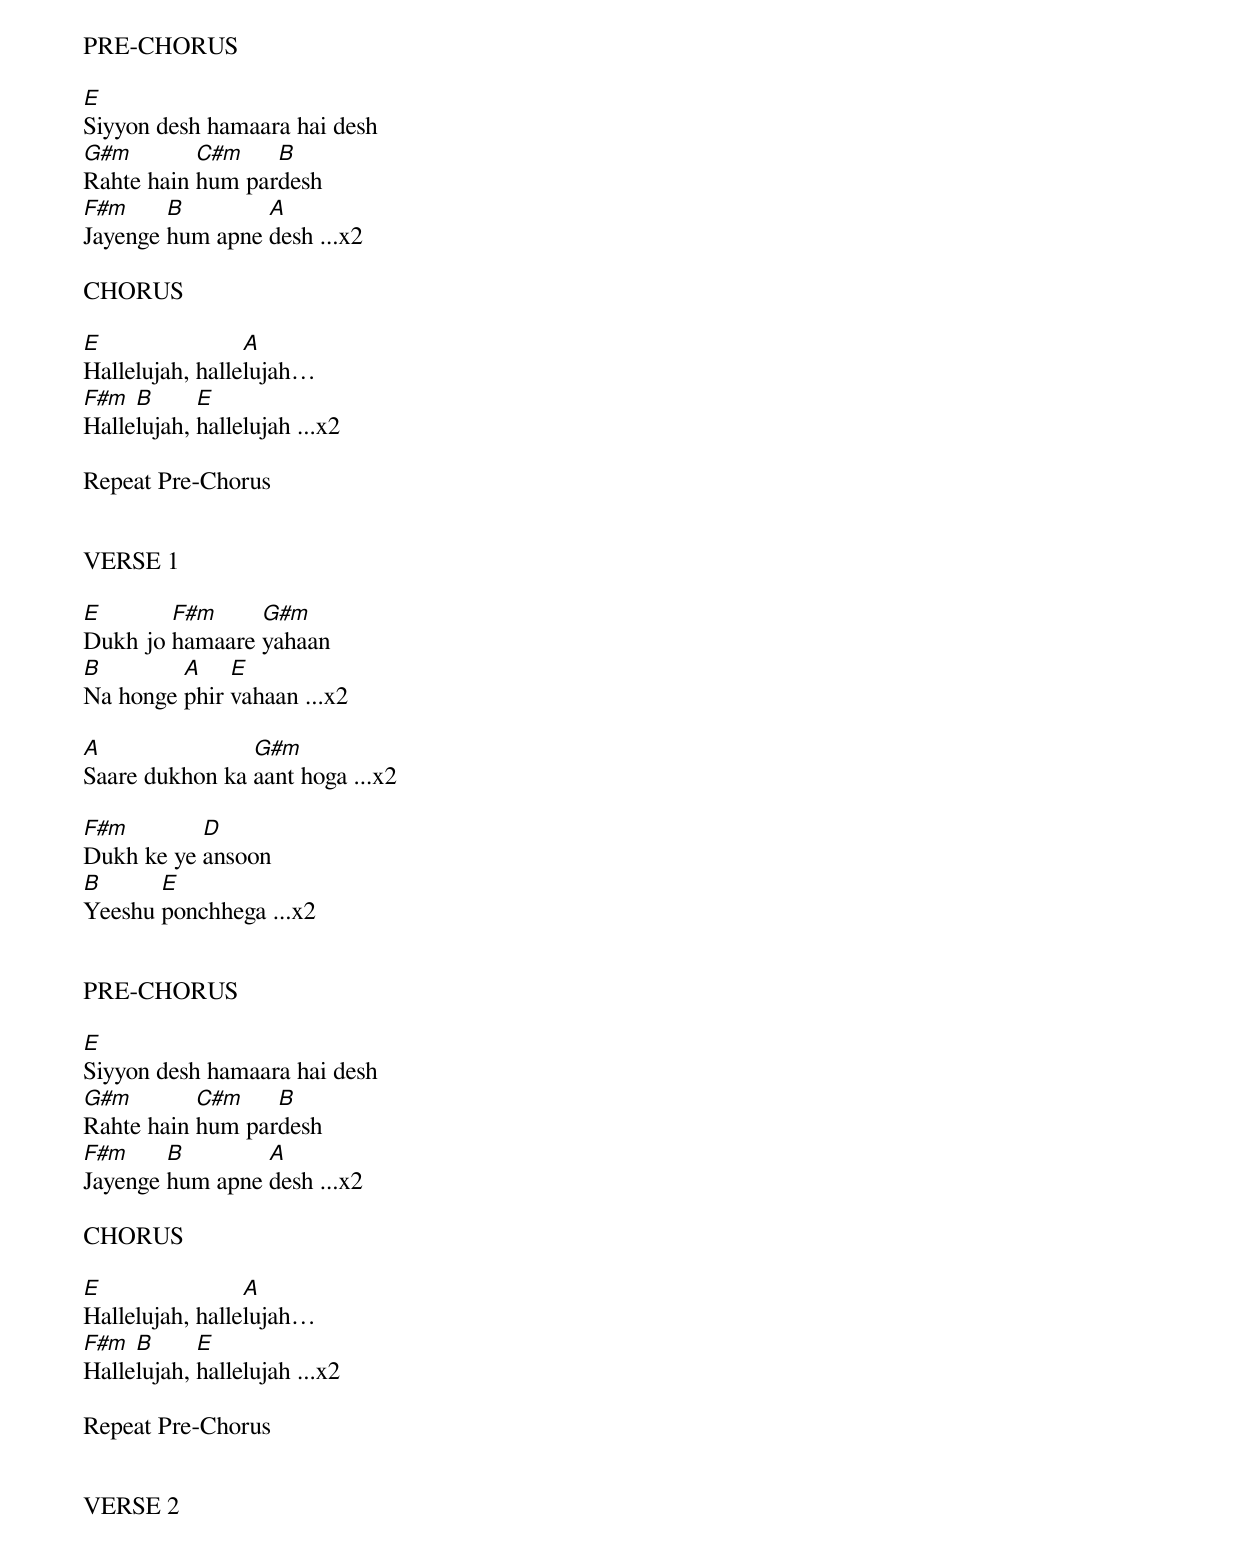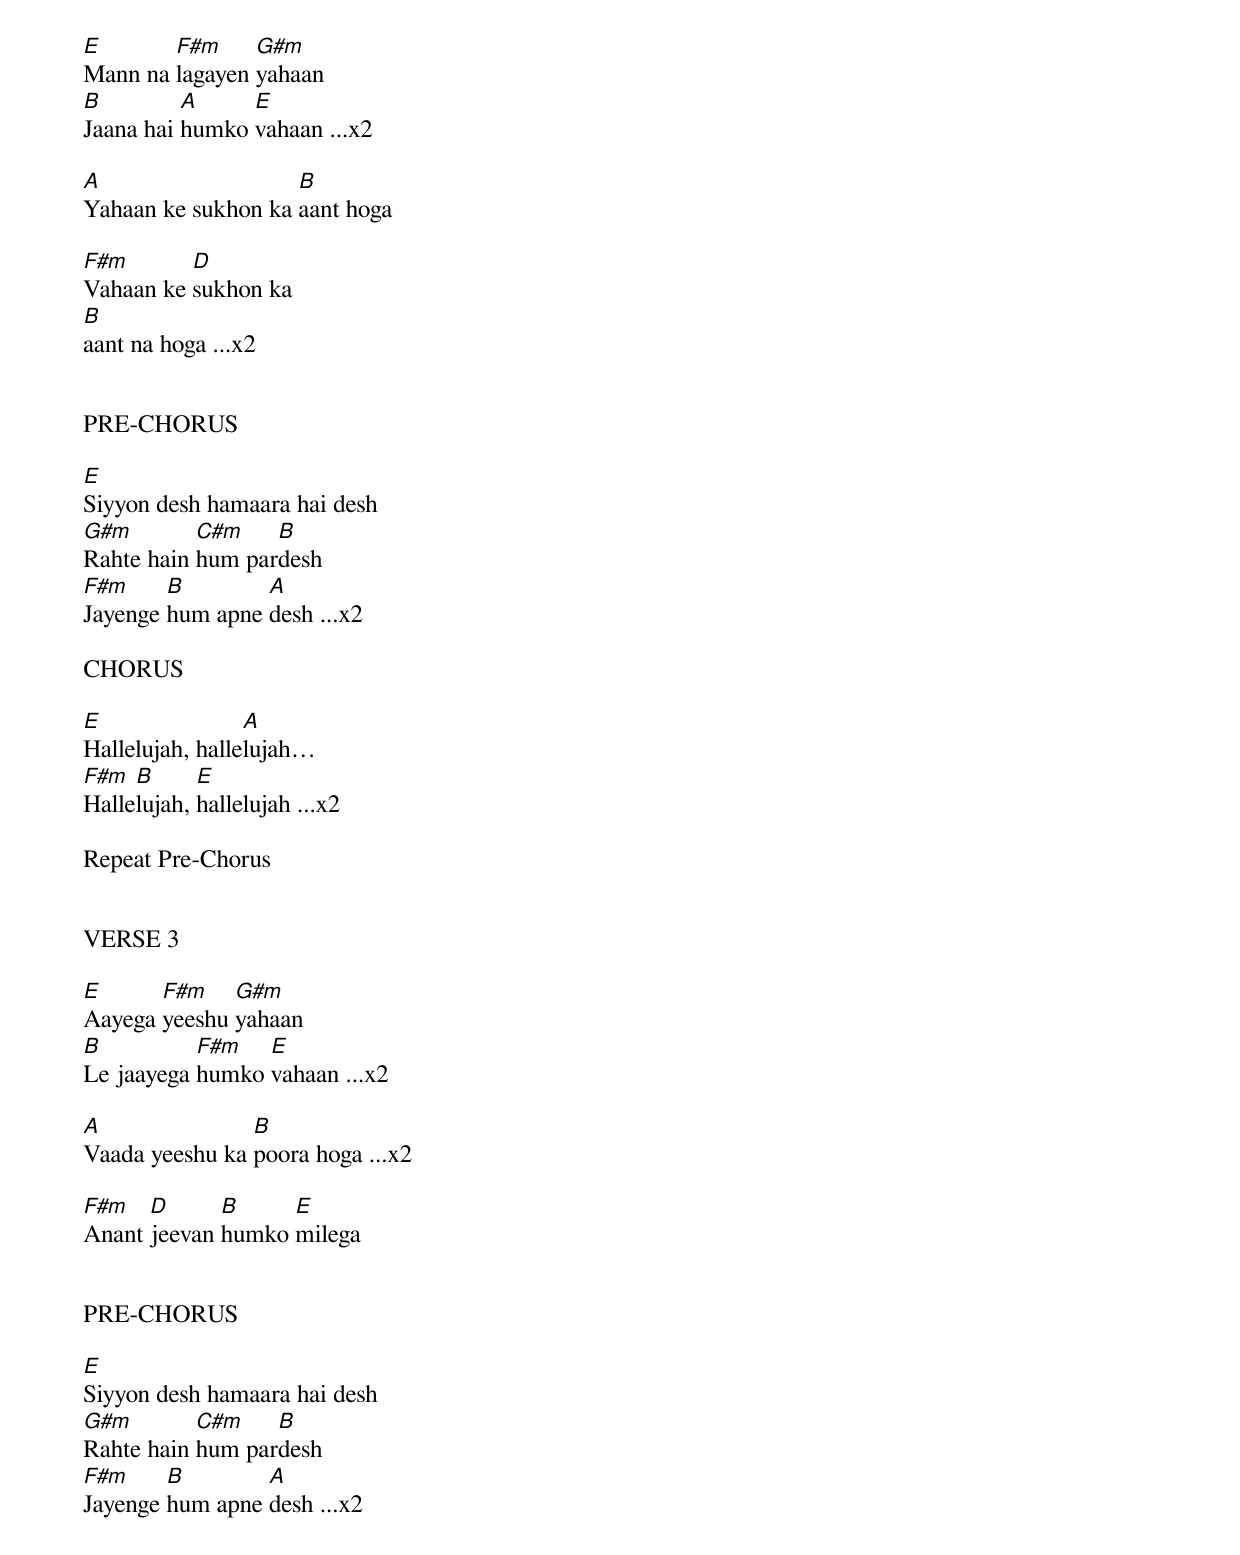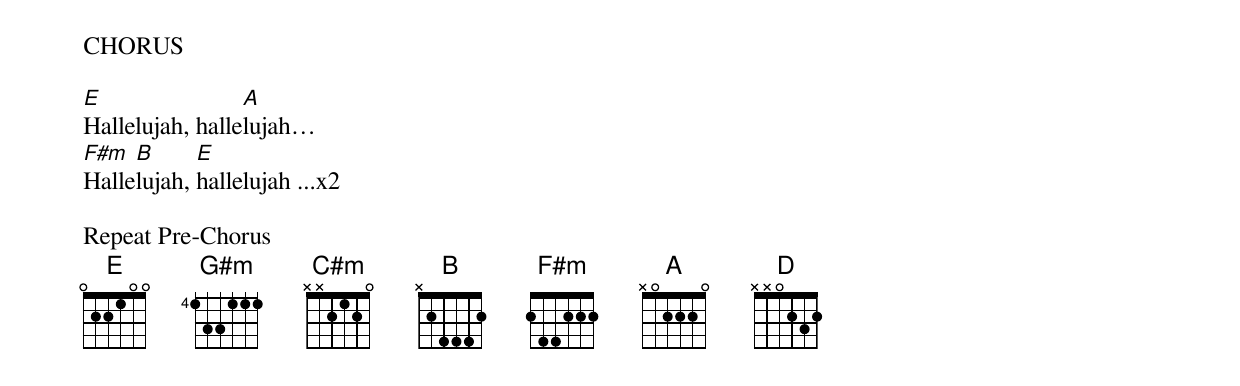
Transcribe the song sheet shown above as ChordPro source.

PRE-CHORUS

[E]Siyyon desh hamaara hai desh
[G#m]Rahte hain [C#m]hum par[B]desh
[F#m]Jayenge [B]hum apne [A]desh ...x2

CHORUS

[E]Hallelujah, halle[A]lujah…
[F#m]Halle[B]lujah, [E]hallelujah ...x2

Repeat Pre-Chorus


VERSE 1

[E]Dukh jo [F#m]hamaare [G#m]yahaan
[B]Na honge [A]phir [E]vahaan ...x2

[A]Saare dukhon ka [G#m]aant hoga ...x2

[F#m]Dukh ke ye [D]ansoon
[B]Yeeshu [E]ponchhega ...x2


PRE-CHORUS

[E]Siyyon desh hamaara hai desh
[G#m]Rahte hain [C#m]hum par[B]desh
[F#m]Jayenge [B]hum apne [A]desh ...x2

CHORUS

[E]Hallelujah, halle[A]lujah…
[F#m]Halle[B]lujah, [E]hallelujah ...x2

Repeat Pre-Chorus


VERSE 2

[E]Mann na [F#m]lagayen [G#m]yahaan
[B]Jaana hai [A]humko [E]vahaan ...x2

[A]Yahaan ke sukhon ka [B]aant hoga

[F#m]Vahaan ke [D]sukhon ka
[B]aant na hoga ...x2


PRE-CHORUS

[E]Siyyon desh hamaara hai desh
[G#m]Rahte hain [C#m]hum par[B]desh
[F#m]Jayenge [B]hum apne [A]desh ...x2

CHORUS

[E]Hallelujah, halle[A]lujah…
[F#m]Halle[B]lujah, [E]hallelujah ...x2

Repeat Pre-Chorus


VERSE 3

[E]Aayega [F#m]yeeshu [G#m]yahaan
[B]Le jaayega [F#m]humko [E]vahaan ...x2

[A]Vaada yeeshu ka [B]poora hoga ...x2

[F#m]Anant [D]jeevan [B]humko [E]milega


PRE-CHORUS

[E]Siyyon desh hamaara hai desh
[G#m]Rahte hain [C#m]hum par[B]desh
[F#m]Jayenge [B]hum apne [A]desh ...x2

CHORUS

[E]Hallelujah, halle[A]lujah…
[F#m]Halle[B]lujah, [E]hallelujah ...x2

Repeat Pre-Chorus
